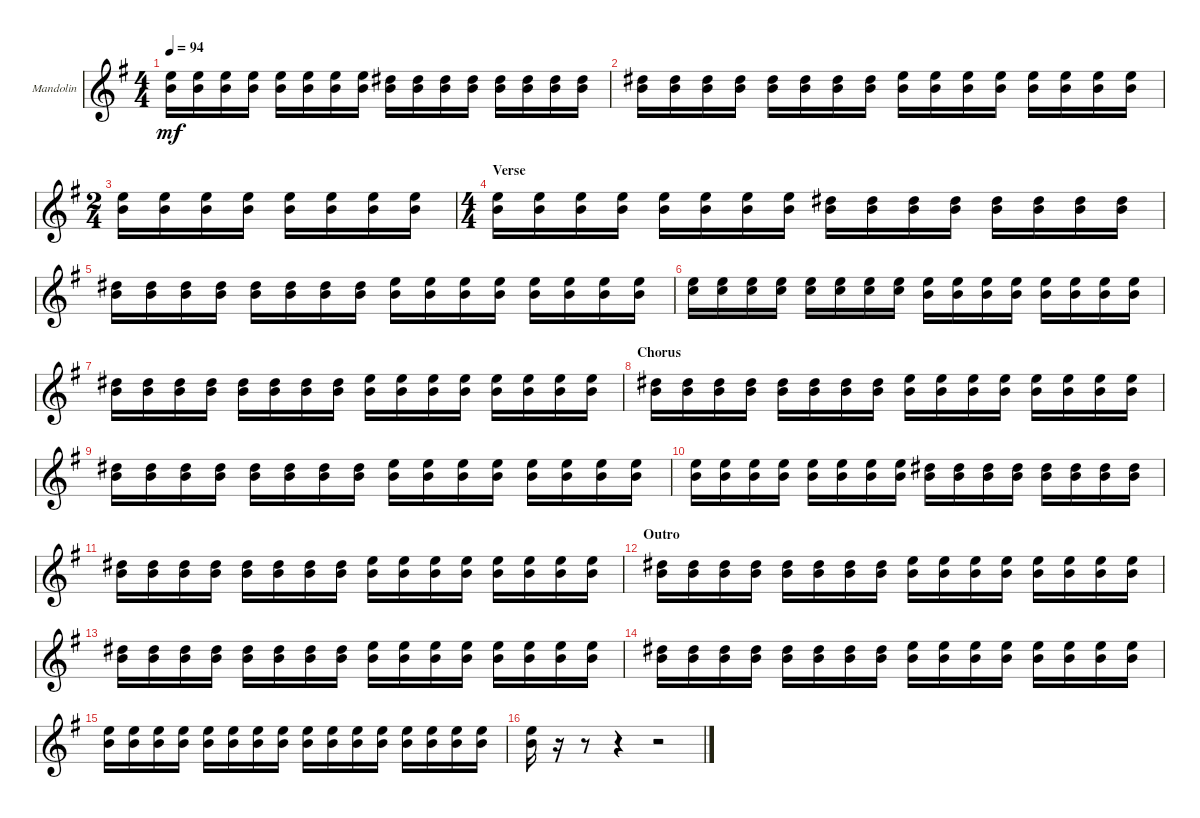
\defaultSystemsLayout 4
\bracketExtendMode groupsimilarinstruments
\firstSystemTrackNameOrientation horizontal
\otherSystemsTrackNameOrientation horizontal
\track ("Mandolin" "Mandolin") {multiBarRest instrument acousticguitarsteel}
\staff {score}
\tuning (E5 A4 D4 G3)
\displaytranspose 0
\ts (4 4)
\tempo 94
\clef g2
\ks eminor
(7.2 9.3).16{dy mf} (7.2 9.3).16 (7.2 9.3).16 (7.2 9.3).16 (7.2 9.3).16 (7.2 9.3).16 (7.2 9.3).16 (7.2 9.3).16 (6.2 9.3).16 (6.2 9.3).16 (6.2 9.3).16 (6.2 9.3).16 (6.2 9.3).16 (6.2 9.3).16 (6.2 9.3).16 (6.2 9.3).16 |
(6.2 9.3).16 (6.2 9.3).16 (6.2 9.3).16 (6.2 9.3).16 (6.2 9.3).16 (6.2 9.3).16 (6.2 9.3).16 (6.2 9.3).16 (7.2 9.3).16 (7.2 9.3).16 (7.2 9.3).16 (7.2 9.3).16 (7.2 9.3).16 (7.2 9.3).16 (7.2 9.3).16 (7.2 9.3).16 |
\ts (2 4)
(7.2 9.3).16 (7.2 9.3).16 (7.2 9.3).16 (7.2 9.3).16 (7.2 9.3).16 (7.2 9.3).16 (7.2 9.3).16 (7.2 9.3).16 |
\ts (4 4)
\section ("" "Verse")
(7.2 9.3).16 (7.2 9.3).16 (7.2 9.3).16 (7.2 9.3).16 (7.2 9.3).16 (7.2 9.3).16 (7.2 9.3).16 (7.2 9.3).16 (6.2 9.3).16 (6.2 9.3).16 (6.2 9.3).16 (6.2 9.3).16 (6.2 9.3).16 (6.2 9.3).16 (6.2 9.3).16 (6.2 9.3).16 |
(6.2 9.3).16 (6.2 9.3).16 (6.2 9.3).16 (6.2 9.3).16 (6.2 9.3).16 (6.2 9.3).16 (6.2 9.3).16 (6.2 9.3).16 (7.2 9.3).16 (7.2 9.3).16 (7.2 9.3).16 (7.2 9.3).16 (7.2 9.3).16 (7.2 9.3).16 (7.2 9.3).16 (7.2 9.3).16 |
(7.2 10.3).16 (7.2 10.3).16 (7.2 10.3).16 (7.2 10.3).16 (7.2 10.3).16 (7.2 10.3).16 (7.2 10.3).16 (7.2 10.3).16 (7.2 9.3).16 (7.2 9.3).16 (7.2 9.3).16 (7.2 9.3).16 (7.2 9.3).16 (7.2 9.3).16 (7.2 9.3).16 (7.2 9.3).16 |
(6.2 9.3).16 (6.2 9.3).16 (6.2 9.3).16 (6.2 9.3).16 (6.2 9.3).16 (6.2 9.3).16 (6.2 9.3).16 (6.2 9.3).16 (7.2 9.3).16 (7.2 9.3).16 (7.2 9.3).16 (7.2 9.3).16 (7.2 9.3).16 (7.2 9.3).16 (7.2 9.3).16 (7.2 9.3).16 |
\section ("" "Chorus")
(6.2 9.3).16 (6.2 9.3).16 (6.2 9.3).16 (6.2 9.3).16 (6.2 9.3).16 (6.2 9.3).16 (6.2 9.3).16 (6.2 9.3).16 (7.2 9.3).16 (7.2 9.3).16 (7.2 9.3).16 (7.2 9.3).16 (7.2 9.3).16 (7.2 9.3).16 (7.2 9.3).16 (7.2 9.3).16 |
(6.2 9.3).16 (6.2 9.3).16 (6.2 9.3).16 (6.2 9.3).16 (6.2 9.3).16 (6.2 9.3).16 (6.2 9.3).16 (6.2 9.3).16 (7.2 9.3).16 (7.2 9.3).16 (7.2 9.3).16 (7.2 9.3).16 (7.2 9.3).16 (7.2 9.3).16 (7.2 9.3).16 (7.2 9.3).16 |
(7.2 9.3).16 (7.2 9.3).16 (7.2 9.3).16 (7.2 9.3).16 (7.2 9.3).16 (7.2 9.3).16 (7.2 9.3).16 (7.2 9.3).16 (6.2 9.3).16 (6.2 9.3).16 (6.2 9.3).16 (6.2 9.3).16 (6.2 9.3).16 (6.2 9.3).16 (6.2 9.3).16 (6.2 9.3).16 |
(6.2 9.3).16 (6.2 9.3).16 (6.2 9.3).16 (6.2 9.3).16 (6.2 9.3).16 (6.2 9.3).16 (6.2 9.3).16 (6.2 9.3).16 (7.2 9.3).16 (7.2 9.3).16 (7.2 9.3).16 (7.2 9.3).16 (7.2 9.3).16 (7.2 9.3).16 (7.2 9.3).16 (7.2 9.3).16 |
\section ("" "Outro")
(6.2 9.3).16 (6.2 9.3).16 (6.2 9.3).16 (6.2 9.3).16 (6.2 9.3).16 (6.2 9.3).16 (6.2 9.3).16 (6.2 9.3).16 (7.2 9.3).16 (7.2 9.3).16 (7.2 9.3).16 (7.2 9.3).16 (7.2 9.3).16 (7.2 9.3).16 (7.2 9.3).16 (7.2 9.3).16 |
(6.2 9.3).16 (6.2 9.3).16 (6.2 9.3).16 (6.2 9.3).16 (6.2 9.3).16 (6.2 9.3).16 (6.2 9.3).16 (6.2 9.3).16 (7.2 9.3).16 (7.2 9.3).16 (7.2 9.3).16 (7.2 9.3).16 (7.2 9.3).16 (7.2 9.3).16 (7.2 9.3).16 (7.2 9.3).16 |
(6.2 9.3).16 (6.2 9.3).16 (6.2 9.3).16 (6.2 9.3).16 (6.2 9.3).16 (6.2 9.3).16 (6.2 9.3).16 (6.2 9.3).16 (7.2 9.3).16 (7.2 9.3).16 (7.2 9.3).16 (7.2 9.3).16 (7.2 9.3).16 (7.2 9.3).16 (7.2 9.3).16 (7.2 9.3).16 |
(7.2 9.3).16 (7.2 9.3).16 (7.2 9.3).16 (7.2 9.3).16 (7.2 9.3).16 (7.2 9.3).16 (7.2 9.3).16 (7.2 9.3).16 (7.2 9.3).16 (7.2 9.3).16 (7.2 9.3).16 (7.2 9.3).16 (7.2 9.3).16 (7.2 9.3).16 (7.2 9.3).16 (7.2 9.3).16 |
(7.2 9.3).16 r.16 r.8 r.4 r.2
